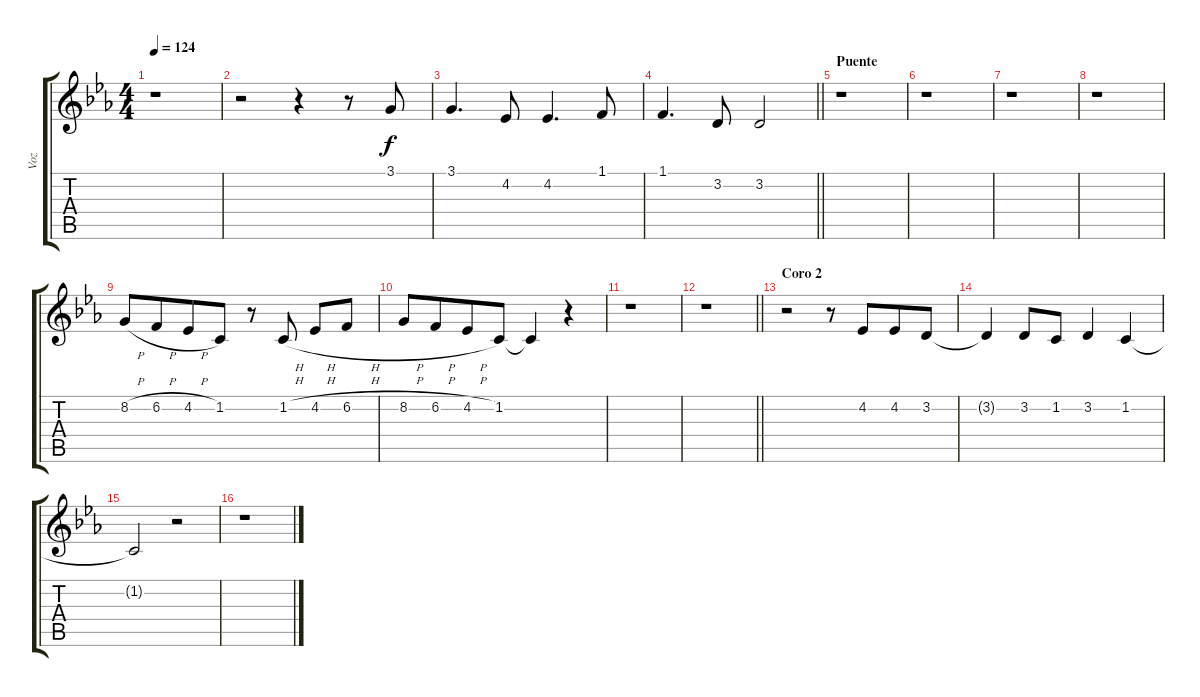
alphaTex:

\track ("Voz" "Voz") {instrument altosax}
\staff {score tabs}
\tuning (E4 B3 G3 D3 A2 E2) {hide}
\ts (4 4)
\tempo 124
\clef g2
\ks eb
r.1{dy f} |
r.2 r.4 r.8 3.1.8 |
3.1.4{d} 4.2.8 4.2.4{d} 1.1.8 |
\barLineRight lightlight
1.1.4{d} 3.2.8 3.2.2 |
\section ("" "Puente")
r.1 |
r.1 |
r.1 |
r.1 |
8.2{h}.8 6.2{h}.8{beam merge} 4.2{h}.8 1.2.8 r.8 1.2{h}.8 4.2{h}.8 6.2{h}.8 |
8.2{h}.8 6.2{h}.8{beam merge} 4.2{h}.8 1.2.8 1.2{t}.4 r.4 |
r.1 |
\barLineRight lightlight
r.1 |
\section ("" "Coro 2")
r.2 r.8 4.2.8{beam merge} 4.2.8 3.2.8 |
3.2{t}.4 3.2.8 1.2.8 3.2.4 1.2.4 |
1.2{t}.2 r.2 |
r.1
